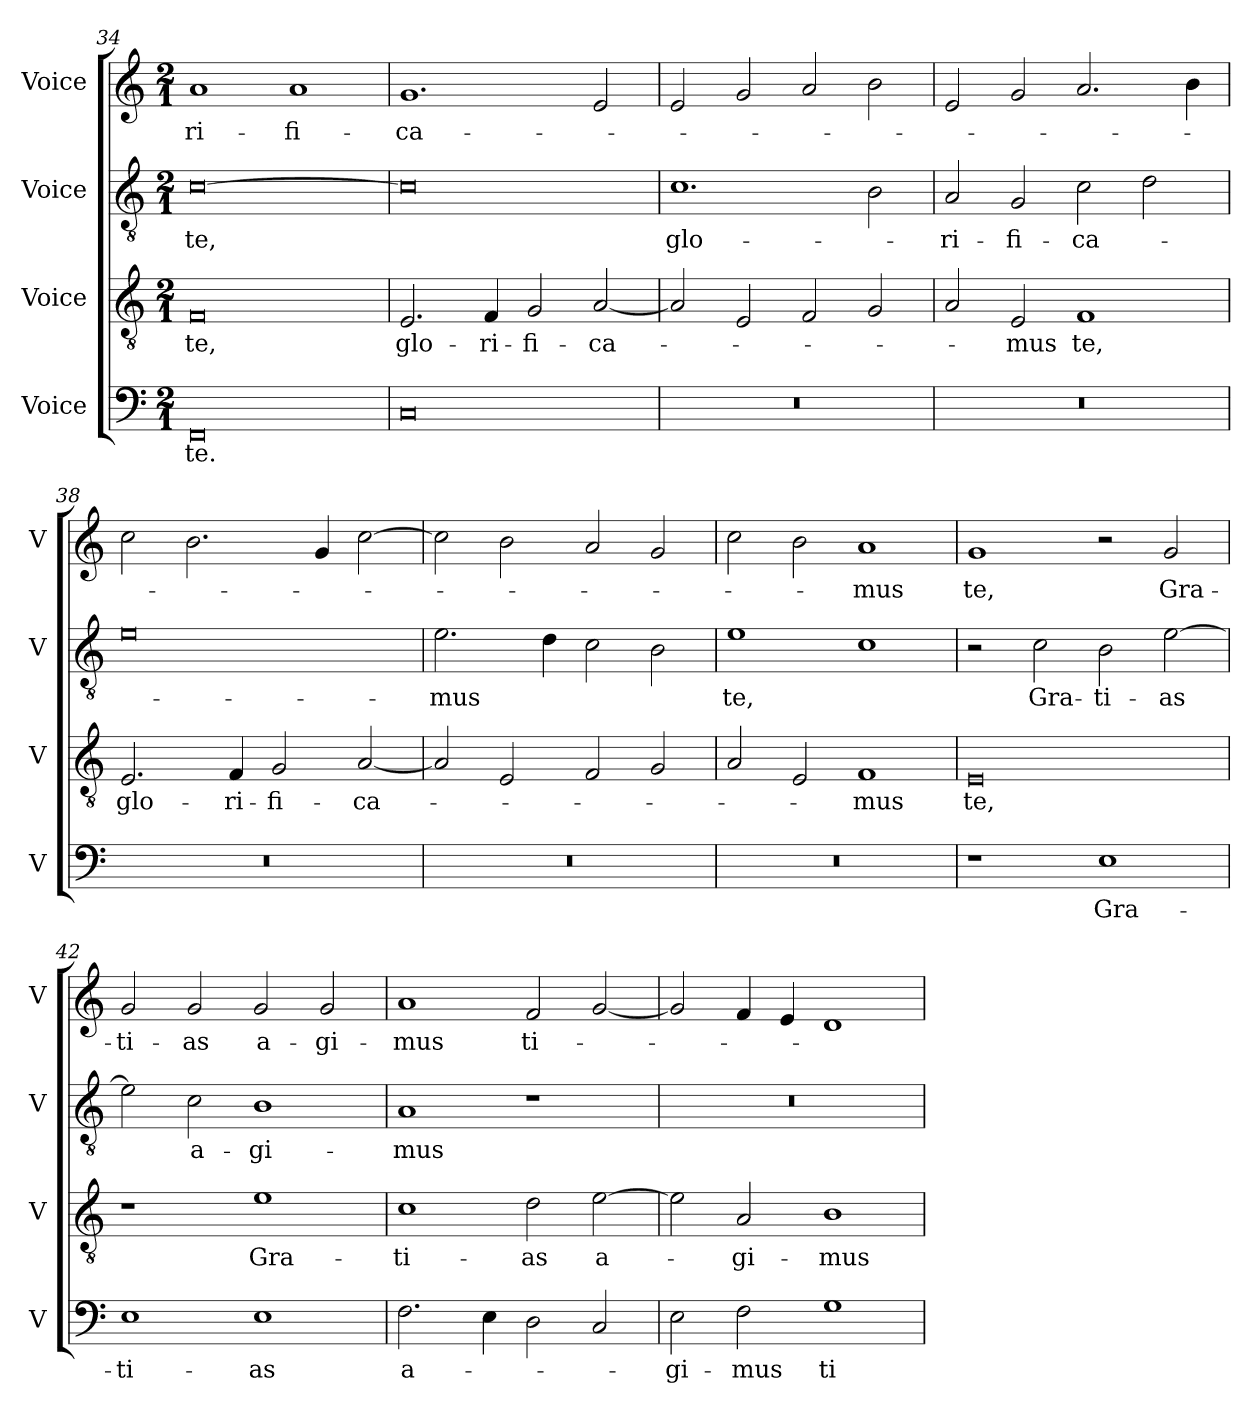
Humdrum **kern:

**kern	**text	**kern	**text	**kern	**text	**kern	**text
*part4	*part4	*part3	*part3	*part2	*part2	*part1	*part1
*staff4	*staff4	*staff3	*staff3	*staff2	*staff2	*staff1	*staff1
*I"Voice	*	*I"Voice	*	*I"Voice	*	*I"Voice	*
*I'V	*	*I'V	*	*I'V	*	*I'V	*
*clefF4	*	*clefGv2	*	*clefGv2	*	*clefG2	*
*k[]	*	*k[]	*	*k[]	*	*k[]	*
*M2/1	*	*M2/1	*	*M2/1	*	*M2/1	*
=34	=34	=34	=34	=34	=34	=34	=34
!	!LO:LY:b	!	!LO:LY:b	!	!LO:LY:b	!	!LO:LY:b
0FF	te.	0F	te,	[0c	te,	1a	-ri-
!	!	!	!	!	!	!	!LO:LY:b
.	.	.	.	.	.	1a	-fi-
=35	=35	=35	=35	=35	=35	=35	=35
!	!	!	!LO:LY:b	!	!	!	!LO:LY:b
0C	.	2.E/	glo-	0c]	.	1.g	-ca-
!	!	!	!LO:LY:b	!	!	!	!
.	.	4F/	-ri-	.	.	.	.
!	!	!	!LO:LY:b	!	!	!	!
.	.	2G/	-fi-	.	.	.	.
!	!	!	!LO:LY:b	!	!	!	!
.	.	[2A/	-ca-	.	.	2e/	.
!!LO:PB:g=z
=36	=36	=36	=36	=36	=36	=36	=36
!	!	!	!	!	!LO:LY:b	!	!
0r	.	2A/]	.	1.c	glo-	2e/	.
.	.	2E/	.	.	.	2g/	.
.	.	2F/	.	.	.	2a/	.
.	.	2G/	.	2B\	.	2b\	.
=37	=37	=37	=37	=37	=37	=37	=37
!	!	!	!	!	!LO:LY:b	!	!
0r	.	2A/	.	2A/	-ri-	2e/	.
!	!	!	!LO:LY:b	!	!LO:LY:b	!	!
.	.	2E/	-mus	2G/	-fi-	2g/	.
!	!	!	!LO:LY:b	!	!LO:LY:b	!	!
.	.	1F	te,	2c\	-ca-	2.a/	.
.	.	.	.	2d\	.	.	.
.	.	.	.	.	.	4b\	.
=38	=38	=38	=38	=38	=38	=38	=38
!	!	!	!LO:LY:b	!	!	!	!
0r	.	2.E/	glo-	0e	.	2cc\	.
.	.	.	.	.	.	2.b\	.
!	!	!	!LO:LY:b	!	!	!	!
.	.	4F/	-ri-	.	.	.	.
!	!	!	!LO:LY:b	!	!	!	!
.	.	2G/	-fi-	.	.	.	.
.	.	.	.	.	.	4g/	.
!	!	!	!LO:LY:b	!	!	!	!
.	.	[2A/	-ca-	.	.	[2cc\	.
=39	=39	=39	=39	=39	=39	=39	=39
!	!	!	!	!	!LO:LY:b	!	!
0r	.	2A/]	.	2.e\	-mus	2cc\]	.
.	.	2E/	.	.	.	2b\	.
.	.	.	.	4d\	.	.	.
.	.	2F/	.	2c\	.	2a/	.
.	.	2G/	.	2B\	.	2g/	.
!!LO:LB:g=z
=40	=40	=40	=40	=40	=40	=40	=40
!	!	!	!	!	!LO:LY:b	!	!
0r	.	2A/	.	1e	te,	2cc\	.
.	.	2E/	.	.	.	2b\	.
!	!	!	!LO:LY:b	!	!	!	!LO:LY:b
.	.	1F	-mus	1c	.	1a	-mus
=41	=41	=41	=41	=41	=41	=41	=41
!	!	!	!LO:LY:b	!	!	!	!LO:LY:b
1r	.	0E	te,	2r	.	1g	te,
!	!	!	!	!	!LO:LY:b	!	!
.	.	.	.	2c\	Gra-	.	.
!	!LO:LY:b	!	!	!	!LO:LY:b	!	!
1E	Gra-	.	.	2B\	-ti-	2r	.
!	!	!	!	!	!LO:LY:b	!	!LO:LY:b
.	.	.	.	[2e\	-as	2g/	Gra-
=42	=42	=42	=42	=42	=42	=42	=42
!	!LO:LY:b	!	!	!	!	!	!LO:LY:b
1E	-ti-	1r	.	2e\]	.	2g/	-ti-
!	!	!	!	!	!LO:LY:b	!	!LO:LY:b
.	.	.	.	2c\	a-	2g/	-as
!	!LO:LY:b	!	!LO:LY:b	!	!LO:LY:b	!	!LO:LY:b
1E	-as	1e	Gra-	1B	-gi-	2g/	a-
!	!	!	!	!	!	!	!LO:LY:b
.	.	.	.	.	.	2g/	-gi-
=43	=43	=43	=43	=43	=43	=43	=43
!	!LO:LY:b	!	!LO:LY:b	!	!LO:LY:b	!	!LO:LY:b
2.F\	a-	1c	-ti-	1A	-mus	1a	-mus
4E\	.	.	.	.	.	.	.
!	!	!	!LO:LY:b	!	!	!	!LO:LY:b
2D\	.	2d\	-as	1r	.	2f/	ti-
!	!	!	!LO:LY:b	!	!	!	!
2C/	.	[2e\	a-	.	.	[2g/	.
!!LO:LB:g=z
=44	=44	=44	=44	=44	=44	=44	=44
!	!LO:LY:b	!	!	!	!	!	!
2E\	-gi-	2e\]	.	0r	.	2g/]	.
!	!LO:LY:b	!	!LO:LY:b	!	!	!	!
2F\	-mus	2A/	-gi-	.	.	4f/	.
.	.	.	.	.	.	4e/	.
!	!LO:LY:b	!	!LO:LY:b	!	!	!	!
1G	ti-	1B	-mus	.	.	1d	.
=	=	=	=	=	=	=	=
*-	*-	*-	*-	*-	*-	*-	*-
